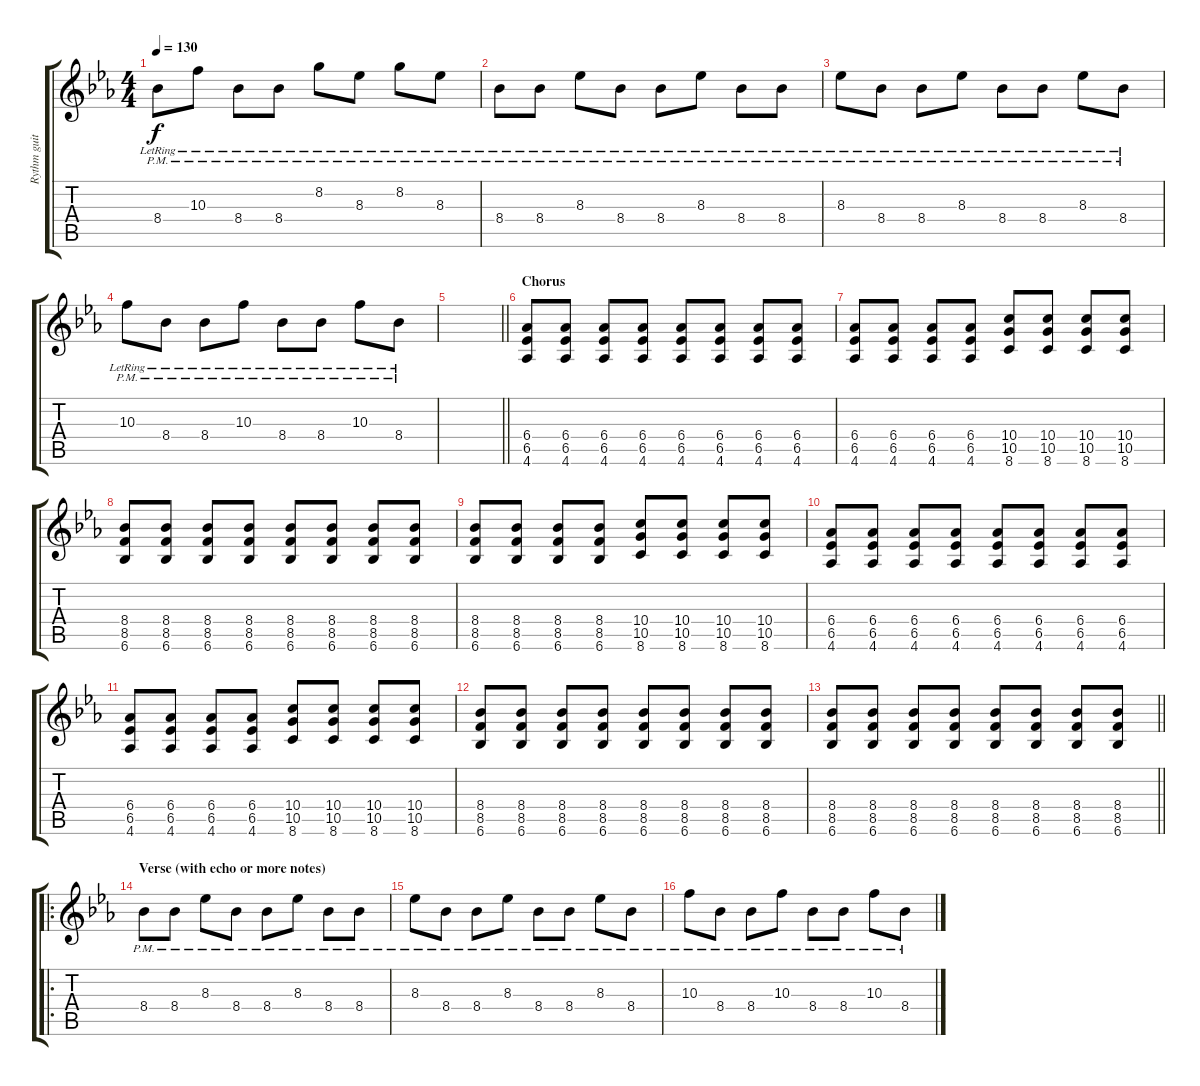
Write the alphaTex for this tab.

\track ("Rythm guitar" "Rythm guit") {instrument overdrivenguitar}
\staff {score tabs}
\tuning (E4 B3 G3 D3 A2 E2) {hide}
\ts (4 4)
\tempo 130
\clef g2
\ks eb
8.4{pm lr}.8{dy f} 10.3{pm lr}.8 8.4{pm lr}.8 8.4{pm lr}.8 8.2{pm lr}.8 8.3{pm lr}.8 8.2{pm lr}.8 8.3{pm lr}.8 |
8.4{pm lr}.8 8.4{pm lr}.8 8.3{pm lr}.8 8.4{pm lr}.8 8.4{pm lr}.8 8.3{pm lr}.8 8.4{pm lr}.8 8.4{pm lr}.8 |
8.3{pm lr}.8 8.4{pm lr}.8 8.4{pm lr}.8 8.3{pm lr}.8 8.4{pm lr}.8 8.4{pm lr}.8 8.3{pm lr}.8 8.4{pm lr}.8 |
10.3{pm lr}.8 8.4{pm lr}.8 8.4{pm lr}.8 10.3{pm lr}.8 8.4{pm lr}.8 8.4{pm lr}.8 10.3{pm lr}.8 8.4{pm lr}.8 |
\barLineRight lightlight
|
\section ("" "Chorus")
(6.4 6.5 4.6).8 (6.4 6.5 4.6).8 (6.4 6.5 4.6).8 (6.4 6.5 4.6).8 (6.4 6.5 4.6).8 (6.4 6.5 4.6).8 (6.4 6.5 4.6).8 (6.4 6.5 4.6).8 |
(6.4 6.5 4.6).8 (6.4 6.5 4.6).8 (6.4 6.5 4.6).8 (6.4 6.5 4.6).8 (10.4 10.5 8.6).8 (10.4 10.5 8.6).8 (10.4 10.5 8.6).8 (10.4 10.5 8.6).8 |
(8.4 8.5 6.6).8 (8.4 8.5 6.6).8 (8.4 8.5 6.6).8 (8.4 8.5 6.6).8 (8.4 8.5 6.6).8 (8.4 8.5 6.6).8 (8.4 8.5 6.6).8 (8.4 8.5 6.6).8 |
(8.4 8.5 6.6).8 (8.4 8.5 6.6).8 (8.4 8.5 6.6).8 (8.4 8.5 6.6).8 (10.4 10.5 8.6).8 (10.4 10.5 8.6).8 (10.4 10.5 8.6).8 (10.4 10.5 8.6).8 |
(6.4 6.5 4.6).8 (6.4 6.5 4.6).8 (6.4 6.5 4.6).8 (6.4 6.5 4.6).8 (6.4 6.5 4.6).8 (6.4 6.5 4.6).8 (6.4 6.5 4.6).8 (6.4 6.5 4.6).8 |
(6.4 6.5 4.6).8 (6.4 6.5 4.6).8 (6.4 6.5 4.6).8 (6.4 6.5 4.6).8 (10.4 10.5 8.6).8 (10.4 10.5 8.6).8 (10.4 10.5 8.6).8 (10.4 10.5 8.6).8 |
(8.4 8.5 6.6).8 (8.4 8.5 6.6).8 (8.4 8.5 6.6).8 (8.4 8.5 6.6).8 (8.4 8.5 6.6).8 (8.4 8.5 6.6).8 (8.4 8.5 6.6).8 (8.4 8.5 6.6).8 |
\barLineRight lightlight
(8.4 8.5 6.6).8 (8.4 8.5 6.6).8 (8.4 8.5 6.6).8 (8.4 8.5 6.6).8 (8.4 8.5 6.6).8 (8.4 8.5 6.6).8 (8.4 8.5 6.6).8 (8.4 8.5 6.6).8 |
\ro
\section ("" "Verse (with echo or more notes)")
8.4{pm}.8 8.4{pm}.8 8.3{pm}.8 8.4{pm}.8 8.4{pm}.8 8.3{pm}.8 8.4{pm}.8 8.4{pm}.8 |
8.3{pm}.8 8.4{pm}.8 8.4{pm}.8 8.3{pm}.8 8.4{pm}.8 8.4{pm}.8 8.3{pm}.8 8.4{pm}.8 |
10.3{pm}.8 8.4{pm}.8 8.4{pm}.8 10.3{pm}.8 8.4{pm}.8 8.4{pm}.8 10.3{pm}.8 8.4{pm}.8
